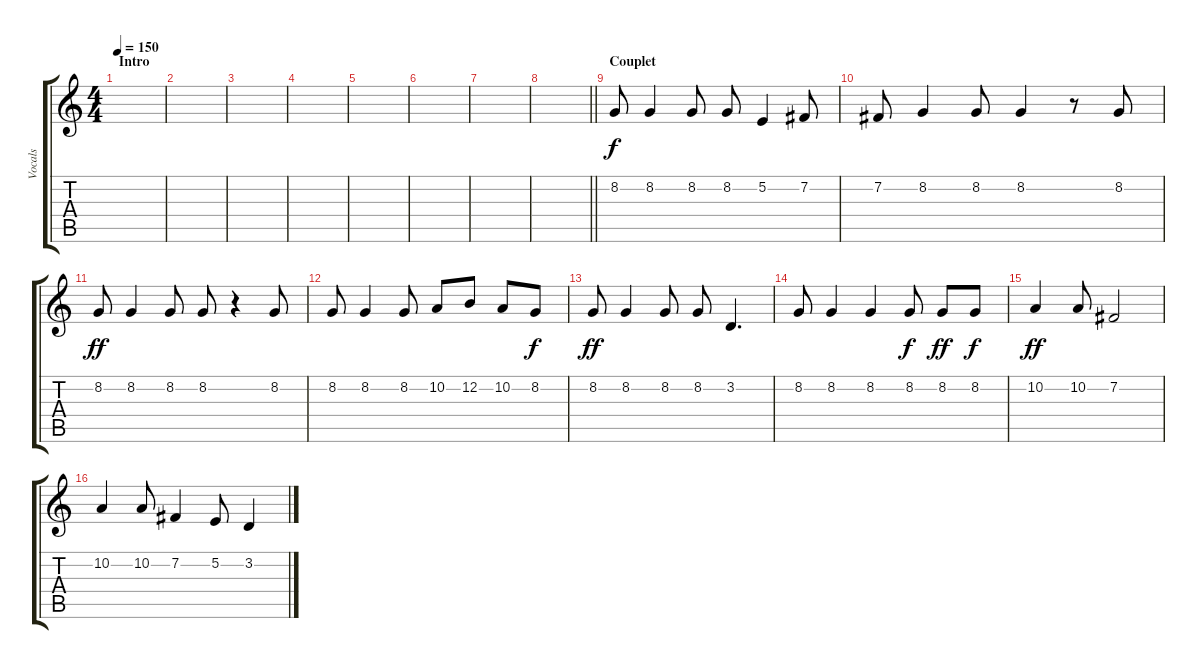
\track ("Vocals" "Vocals") {instrument lead2sawtooth}
\staff {score tabs}
\tuning (E4 B3 G3 D3 A2 E2) {hide}
\ts (4 4)
\section ("" "Intro")
\tempo 150
\clef g2
\ks c
|
|
|
|
|
|
|
\barLineRight lightlight
|
\section ("" "Couplet")
8.2.8 8.2.4 8.2.8 8.2.8 5.2.4 7.2.8 |
7.2.8 8.2.4 8.2.8 8.2.4 r.8 8.2.8{dy f} |
8.2.8{dy ff} 8.2.4 8.2.8 8.2.8 r.4 8.2.8 |
8.2.8 8.2.4 8.2.8 10.2.8 12.2.8 10.2.8 8.2.8{dy f} |
8.2.8{dy ff} 8.2.4 8.2.8 8.2.8 3.2.4{d} |
8.2.8 8.2.4 8.2.4 8.2.8{dy f} 8.2.8{dy ff} 8.2.8{dy f} |
10.2.4{dy ff} 10.2.8 7.2.2 |
10.2.4 10.2.8 7.2.4 5.2.8 3.2.4
